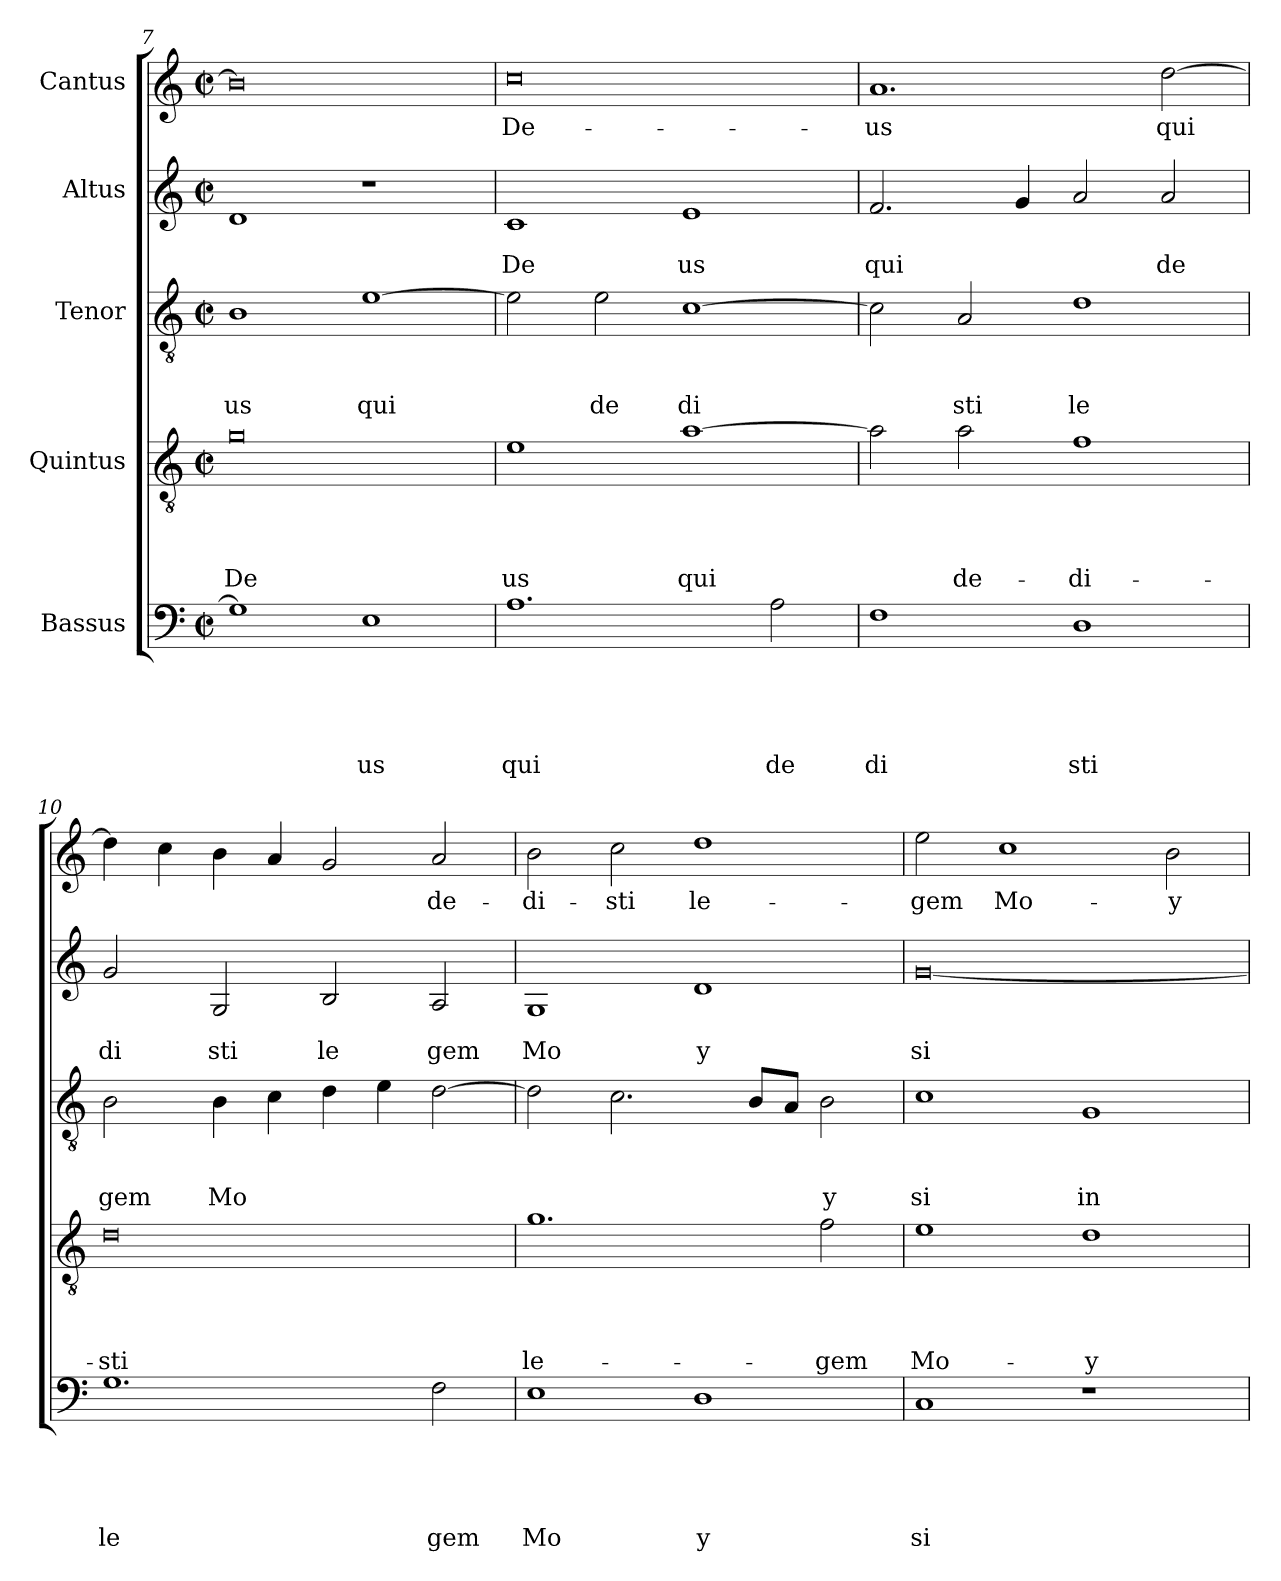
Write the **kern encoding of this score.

**kern	**text	**text	**text	**text	**text	**kern	**text	**text	**text	**text	**kern	**text	**text	**text	**kern	**text	**text	**kern	**text
*part5	*part5	*part5	*part5	*part5	*part5	*part4	*part4	*part4	*part4	*part4	*part3	*part3	*part3	*part3	*part2	*part2	*part2	*part1	*part1
*staff5	*staff5	*staff5	*staff5	*staff5	*staff5	*staff4	*staff4	*staff4	*staff4	*staff4	*staff3	*staff3	*staff3	*staff3	*staff2	*staff2	*staff2	*staff1	*staff1
*I"Bassus	*	*	*	*	*	*I"Quintus	*	*	*	*	*I"Tenor	*	*	*	*I"Altus	*	*	*I"Cantus	*
*clefF4	*	*	*	*	*	*clefGv2	*	*	*	*	*clefGv2	*	*	*	*clefG2	*	*	*clefG2	*
*k[]	*	*	*	*	*	*k[]	*	*	*	*	*k[]	*	*	*	*k[]	*	*	*k[]	*
*C:	*	*	*	*	*	*C:	*	*	*	*	*C:	*	*	*	*C:	*	*	*C:	*
*M2/2	*	*	*	*	*	*M2/2	*	*	*	*	*M2/2	*	*	*	*M2/2	*	*	*M2/2	*
*met(c|)	*	*	*	*	*	*met(c|)	*	*	*	*	*met(c|)	*	*	*	*met(c|)	*	*	*met(c|)	*
=7	=7	=7	=7	=7	=7	=7	=7	=7	=7	=7	=7	=7	=7	=7	=7	=7	=7	=7	=7
!	!	!	!	!	!	!	!	!	!	!LO:LY:b	!	!	!	!LO:LY:b	!	!	!	!	!
1G]	.	.	.	.	.	0g	.	.	.	De	1B	.	.	us	1d	.	.	0b]	.
!	!	!	!	!	!LO:LY:b	!	!	!	!	!	!	!	!	!LO:LY:b	!	!	!	!	!
1E	.	.	.	.	us	.	.	.	.	.	[<1e	.	.	qui	1r	.	.	.	.
!!LO:LB:g=z
=8	=8	=8	=8	=8	=8	=8	=8	=8	=8	=8	=8	=8	=8	=8	=8	=8	=8	=8	=8
!	!	!	!	!	!LO:LY:b	!	!	!	!	!LO:LY:b	!	!	!	!	!	!	!LO:LY:b	!	!LO:LY:b
1.A	.	.	.	.	qui	1e	.	.	.	us	2e\]	.	.	.	1c	.	De	0cc	De-
!	!	!	!	!	!	!	!	!	!	!	!	!	!	!LO:LY:b	!	!	!	!	!
.	.	.	.	.	.	.	.	.	.	.	2e\	.	.	de	.	.	.	.	.
!	!	!	!	!	!	!	!	!	!	!LO:LY:b	!	!	!	!LO:LY:b	!	!	!LO:LY:b	!	!
.	.	.	.	.	.	[>1a	.	.	.	qui	[>1c	.	.	di	1e	.	us	.	.
!	!	!	!	!	!LO:LY:b	!	!	!	!	!	!	!	!	!	!	!	!	!	!
2A\	.	.	.	.	de	.	.	.	.	.	.	.	.	.	.	.	.	.	.
=9	=9	=9	=9	=9	=9	=9	=9	=9	=9	=9	=9	=9	=9	=9	=9	=9	=9	=9	=9
!	!	!	!	!	!LO:LY:b	!	!	!	!	!	!	!	!	!	!	!	!LO:LY:b	!	!LO:LY:b
1F	.	.	.	.	di	2a\]	.	.	.	.	2c\]	.	.	.	2.f/	.	qui	1.a	-us
!	!	!	!	!	!	!	!	!	!	!LO:LY:b	!	!	!	!LO:LY:b	!	!	!	!	!
.	.	.	.	.	.	2a\	.	.	.	de-	2A/	.	.	sti	.	.	.	.	.
.	.	.	.	.	.	.	.	.	.	.	.	.	.	.	4g/	.	.	.	.
!	!	!	!	!	!LO:LY:b	!	!	!	!	!LO:LY:b	!	!	!	!LO:LY:b	!	!	!	!	!
1D	.	.	.	.	sti	1f	.	.	.	-di-	1d	.	.	le	2a/	.	.	.	.
!	!	!	!	!	!	!	!	!	!	!	!	!	!	!	!	!	!LO:LY:b	!	!LO:LY:b
.	.	.	.	.	.	.	.	.	.	.	.	.	.	.	2a/	.	de	[>2dd\	qui
=10	=10	=10	=10	=10	=10	=10	=10	=10	=10	=10	=10	=10	=10	=10	=10	=10	=10	=10	=10
!	!	!	!	!	!LO:LY:b	!	!	!	!	!LO:LY:b	!	!	!	!LO:LY:b	!	!	!LO:LY:b	!	!
1.G	.	.	.	.	le	0d	.	.	.	-sti	2B\	.	.	gem	2g/	.	di	4dd\]	.
.	.	.	.	.	.	.	.	.	.	.	.	.	.	.	.	.	.	4cc\	.
!	!	!	!	!	!	!	!	!	!	!	!	!	!	!LO:LY:b	!	!	!LO:LY:b	!	!
.	.	.	.	.	.	.	.	.	.	.	4B\	.	.	Mo	2G/	.	sti	4b\	.
.	.	.	.	.	.	.	.	.	.	.	4c\	.	.	.	.	.	.	4a/	.
!	!	!	!	!	!	!	!	!	!	!	!	!	!	!	!	!	!LO:LY:b	!	!
.	.	.	.	.	.	.	.	.	.	.	4d\	.	.	.	2B/	.	le	2g/	.
.	.	.	.	.	.	.	.	.	.	.	4e\	.	.	.	.	.	.	.	.
!	!	!	!	!	!LO:LY:b	!	!	!	!	!	!	!	!	!	!	!	!LO:LY:b	!	!LO:LY:b
2F\	.	.	.	.	gem	.	.	.	.	.	[>2d\	.	.	.	2A/	.	gem	2a/	de-
=11	=11	=11	=11	=11	=11	=11	=11	=11	=11	=11	=11	=11	=11	=11	=11	=11	=11	=11	=11
!	!	!	!	!	!LO:LY:b	!	!	!	!	!LO:LY:b	!	!	!	!	!	!	!LO:LY:b	!	!LO:LY:b
1E	.	.	.	.	Mo	1.g	.	.	.	le-	2d\]	.	.	.	1G	.	Mo	2b\	-di-
!	!	!	!	!	!	!	!	!	!	!	!	!	!	!	!	!	!	!	!LO:LY:b
.	.	.	.	.	.	.	.	.	.	.	2.c\	.	.	.	.	.	.	2cc\	-sti
!	!	!	!	!	!LO:LY:b	!	!	!	!	!	!	!	!	!	!	!	!LO:LY:b	!	!LO:LY:b
1D	.	.	.	.	y	.	.	.	.	.	.	.	.	.	1d	.	y	1dd	le-
.	.	.	.	.	.	.	.	.	.	.	8B/L	.	.	.	.	.	.	.	.
.	.	.	.	.	.	.	.	.	.	.	8A/J	.	.	.	.	.	.	.	.
!	!	!	!	!	!	!	!	!	!	!LO:LY:b	!	!	!	!LO:LY:b	!	!	!	!	!
.	.	.	.	.	.	2f\	.	.	.	-gem	2B\	.	.	y	.	.	.	.	.
=12	=12	=12	=12	=12	=12	=12	=12	=12	=12	=12	=12	=12	=12	=12	=12	=12	=12	=12	=12
!	!	!	!	!	!LO:LY:b	!	!	!	!	!LO:LY:b	!	!	!	!LO:LY:b	!	!	!LO:LY:b	!	!LO:LY:b
1C	.	.	.	.	si	1e	.	.	.	Mo-	1c	.	.	si	[<0g	.	si	2ee\	-gem
!	!	!	!	!	!	!	!	!	!	!	!	!	!	!	!	!	!	!	!LO:LY:b
.	.	.	.	.	.	.	.	.	.	.	.	.	.	.	.	.	.	1cc	Mo-
!	!	!	!	!	!	!	!	!	!	!LO:LY:b	!	!	!	!LO:LY:b	!	!	!	!	!
1r	.	.	.	.	.	1d	.	.	.	-y-	1G	.	.	in	.	.	.	.	.
!	!	!	!	!	!	!	!	!	!	!	!	!	!	!	!	!	!	!	!LO:LY:b
.	.	.	.	.	.	.	.	.	.	.	.	.	.	.	.	.	.	2b\	-y-
=	=	=	=	=	=	=	=	=	=	=	=	=	=	=	=	=	=	=	=
*-	*-	*-	*-	*-	*-	*-	*-	*-	*-	*-	*-	*-	*-	*-	*-	*-	*-	*-	*-
